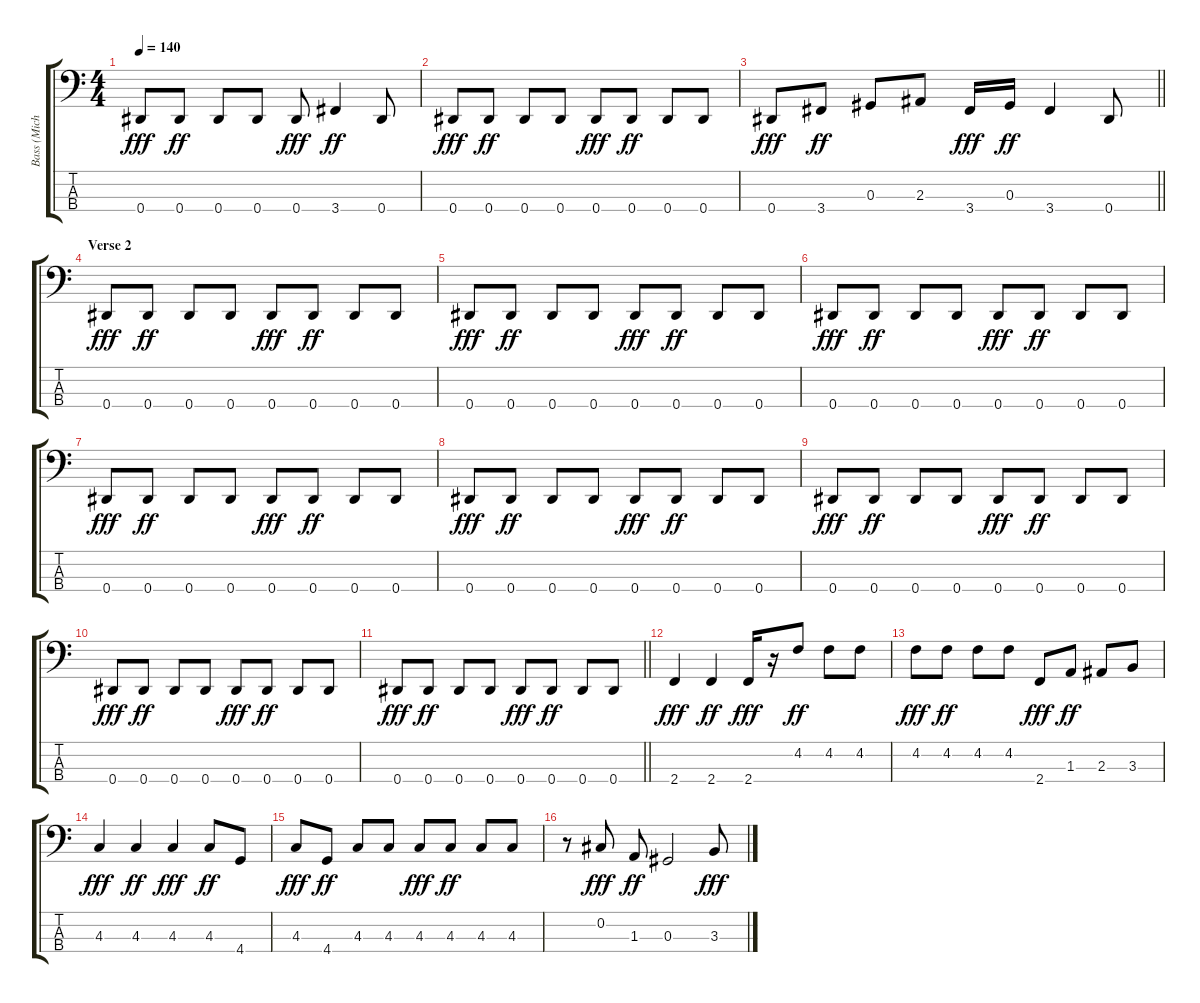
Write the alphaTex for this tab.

\track ("Bass (Michael Anthony)" "Bass (Mich") {instrument electricbassfinger}
\staff {score tabs}
\tuning (Gb2 Db2 Ab1 Eb1) {hide}
\ts (4 4)
\tempo 140
\clef f4
\ks c
0.4.8{dy fff} 0.4.8{dy ff} 0.4.8 0.4.8 0.4.8{dy fff} 3.4.4{dy ff} 0.4.8 |
0.4.8{dy fff} 0.4.8{dy ff} 0.4.8 0.4.8 0.4.8{dy fff} 0.4.8{dy ff} 0.4.8 0.4.8 |
\barLineRight lightlight
0.4.8{dy fff} 3.4.8{dy ff} 0.3.8 2.3.8 3.4.16{dy fff} 0.3.16{dy ff} 3.4.4 0.4.8 |
\section ("" "Verse 2")
0.4.8{dy fff} 0.4.8{dy ff} 0.4.8 0.4.8 0.4.8{dy fff} 0.4.8{dy ff} 0.4.8 0.4.8 |
0.4.8{dy fff} 0.4.8{dy ff} 0.4.8 0.4.8 0.4.8{dy fff} 0.4.8{dy ff} 0.4.8 0.4.8 |
0.4.8{dy fff} 0.4.8{dy ff} 0.4.8 0.4.8 0.4.8{dy fff} 0.4.8{dy ff} 0.4.8 0.4.8 |
0.4.8{dy fff} 0.4.8{dy ff} 0.4.8 0.4.8 0.4.8{dy fff} 0.4.8{dy ff} 0.4.8 0.4.8 |
0.4.8{dy fff} 0.4.8{dy ff} 0.4.8 0.4.8 0.4.8{dy fff} 0.4.8{dy ff} 0.4.8 0.4.8 |
0.4.8{dy fff} 0.4.8{dy ff} 0.4.8 0.4.8 0.4.8{dy fff} 0.4.8{dy ff} 0.4.8 0.4.8 |
0.4.8{dy fff} 0.4.8{dy ff} 0.4.8 0.4.8 0.4.8{dy fff} 0.4.8{dy ff} 0.4.8 0.4.8 |
\barLineRight lightlight
0.4.8{dy fff} 0.4.8{dy ff} 0.4.8 0.4.8 0.4.8{dy fff} 0.4.8{dy ff} 0.4.8 0.4.8 |
2.4.4{dy fff} 2.4.4{dy ff} 2.4.16{dy fff} r.16 4.2.8{dy ff} 4.2.8 4.2.8 |
4.2.8{dy fff} 4.2.8{dy ff} 4.2.8 4.2.8 2.4.8{dy fff} 1.3.8{dy ff} 2.3.8 3.3.8 |
4.3.4{dy fff} 4.3.4{dy ff} 4.3.4{dy fff} 4.3.8{dy ff} 4.4.8 |
4.3.8{dy fff} 4.4.8{dy ff} 4.3.8 4.3.8 4.3.8{dy fff} 4.3.8{dy ff} 4.3.8 4.3.8 |
r.8 0.2.8{dy fff} 1.3.8{dy ff} 0.3.2 3.3.8{dy fff}
